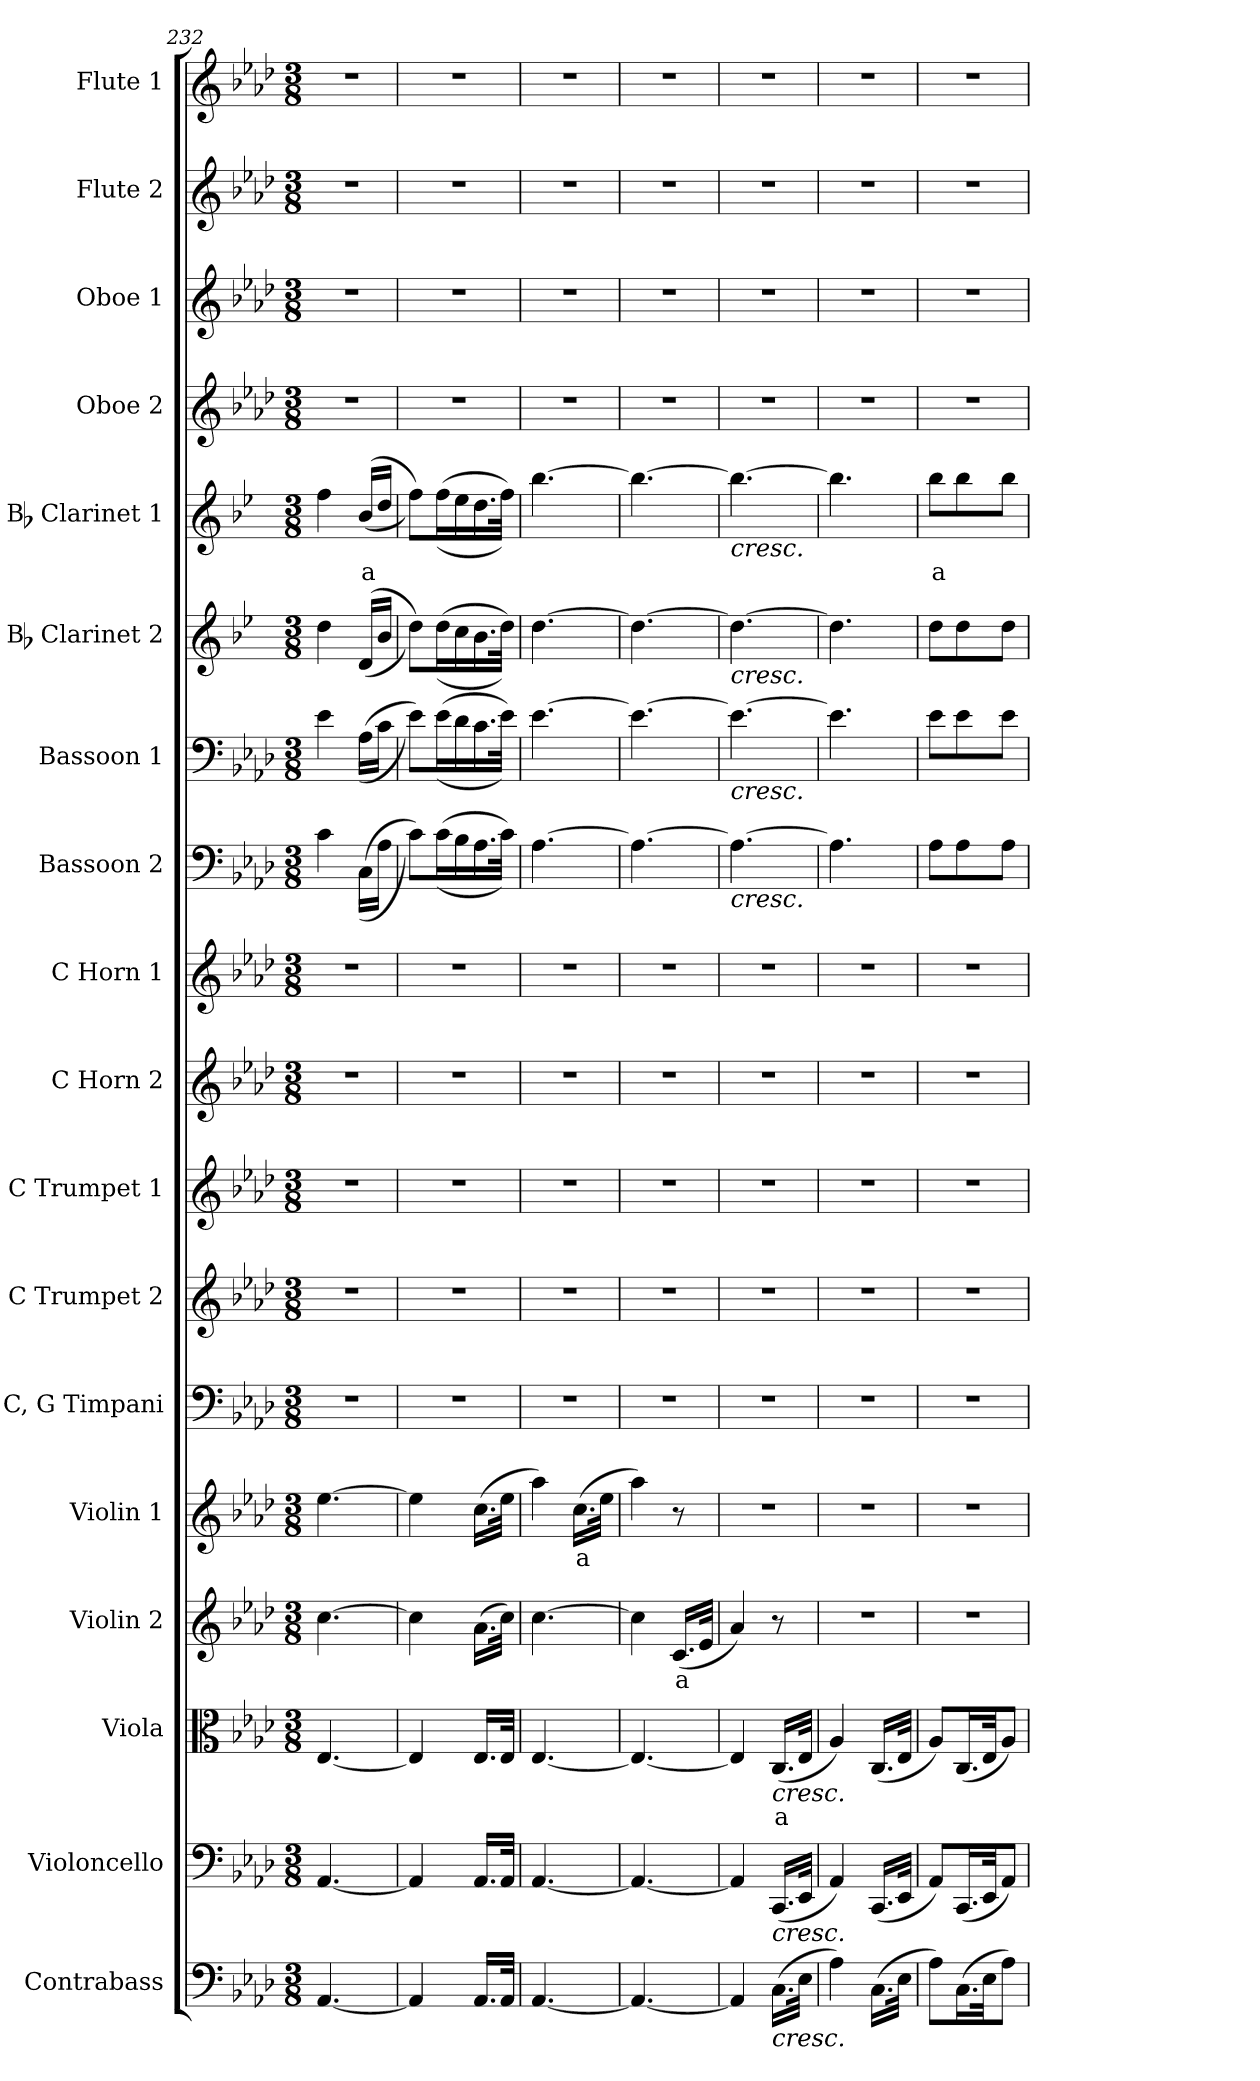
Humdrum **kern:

**kern	**kern	**kern	**text	**kern	**text	**kern	**text	**kern	**kern	**kern	**kern	**kern	**kern	**kern	**kern	**kern	**text	**kern	**kern	**kern	**kern
*part18	*part17	*part16	*part16	*part15	*part15	*part14	*part14	*part13	*part12	*part11	*part10	*part9	*part8	*part7	*part6	*part5	*part5	*part4	*part3	*part2	*part1
*staff18	*staff17	*staff16	*staff16	*staff15	*staff15	*staff14	*staff14	*staff13	*staff12	*staff11	*staff10	*staff9	*staff8	*staff7	*staff6	*staff5	*staff5	*staff4	*staff3	*staff2	*staff1
*I"Contrabass	*I"Violoncello	*I"Viola	*	*I"Violin 2	*	*I"Violin 1	*	*I"C, G Timpani	*I"C Trumpet 2	*I"C Trumpet 1	*I"C Horn 2	*I"C Horn 1	*I"Bassoon 2	*I"Bassoon 1	*I"Bb Clarinet 2	*I"Bb Clarinet 1	*	*I"Oboe 2	*I"Oboe 1	*I"Flute 2	*I"Flute 1
*I'Cb	*I'Vc	*I'Vla	*	*I'Vln 2	*	*I'Vln 1	*	*I'Timp	*I'Tpt 2	*I'Tpt 1	*I'Hn 2	*I'Hn 1	*I'Bsn 2	*I'Bsn 1	*I'Cl 2	*I'Cl 1	*	*I'Ob 2	*I'Ob 1	*I'Fl 2	*I'Fl 1
*clefF4	*clefF4	*clefC3	*	*clefG2	*	*clefG2	*	*clefF4	*clefG2	*clefG2	*clefG2	*clefG2	*clefF4	*clefF4	*clefG2	*clefG2	*	*clefG2	*clefG2	*clefG2	*clefG2
*ITrd7c12	*	*	*	*	*	*	*	*	*	*	*ITrd7c12	*ITrd7c12	*	*	*ITrd1c2	*ITrd1c2	*	*	*	*	*
*k[b-e-a-d-]	*k[b-e-a-d-]	*k[b-e-a-d-]	*	*k[b-e-a-d-]	*	*k[b-e-a-d-]	*	*k[b-e-a-d-]	*k[b-e-a-d-]	*k[b-e-a-d-]	*k[b-e-a-d-]	*k[b-e-a-d-]	*k[b-e-a-d-]	*k[b-e-a-d-]	*k[b-e-a-d-]	*k[b-e-a-d-]	*	*k[b-e-a-d-]	*k[b-e-a-d-]	*k[b-e-a-d-]	*k[b-e-a-d-]
*M3/8	*M3/8	*M3/8	*	*M3/8	*	*M3/8	*	*M3/8	*M3/8	*M3/8	*M3/8	*M3/8	*M3/8	*M3/8	*M3/8	*M3/8	*	*M3/8	*M3/8	*M3/8	*M3/8
=232	=232	=232	=232	=232	=232	=232	=232	=232	=232	=232	=232	=232	=232	=232	=232	=232	=232	=232	=232	=232	=232
[4.AAA-/	[4.AA-/	[4.E-/	.	[4.cc\	.	[4.ee-\	.	4.r	4.r	4.r	4.r	4.r	4c\	4e-\	4cc\	4ee-\	.	4.r	4.r	4.r	4.r
!	!	!	!	!	!	!	!	!	!	!	!	!	!	!	!	!	!LO:LY:b:color=#FF0000	!	!	!	!
.	.	.	.	.	.	.	.	.	.	.	.	.	((16C\LL	((16A-\LL	((16c/LL	((16a-/LL	a	.	.	.	.
.	.	.	.	.	.	.	.	.	.	.	.	.	16A-\JJ	16c\JJ	16a-/JJ	16cc/JJ	.	.	.	.	.
=233	=233	=233	=233	=233	=233	=233	=233	=233	=233	=233	=233	=233	=233	=233	=233	=233	=233	=233	=233	=233	=233
4AAA-/]	4AA-/]	4E-/]	.	4cc\]	.	4ee-\]	.	4.r	4.r	4.r	4.r	4.r	8c\L))	8e-\L))	8cc\L))	8ee-\L))	.	4.r	4.r	4.r	4.r
.	.	.	.	.	.	.	.	.	.	.	.	.	((16c\L	((16e-\L	((16cc\L	((16ee-\L	.	.	.	.	.
.	.	.	.	.	.	.	.	.	.	.	.	.	16B-\	16d-\	16b-\	16dd-\	.	.	.	.	.
16.AAA-/LL	16.AA-/LL	16.E-/LL	.	(16.a-\LL	.	(16.cc\LL	.	.	.	.	.	.	16.A-\	16.c\	16.a-\	16.cc\	.	.	.	.	.
32AAA-/JJk	32AA-/JJk	32E-/JJk	.	32cc\JJk)	.	32ee-\JJk	.	.	.	.	.	.	32c\JJk))	32e-\JJk))	32cc\JJk))	32ee-\JJk))	.	.	.	.	.
=234	=234	=234	=234	=234	=234	=234	=234	=234	=234	=234	=234	=234	=234	=234	=234	=234	=234	=234	=234	=234	=234
[4.AAA-/	[4.AA-/	[4.E-/	.	[4.cc\	.	4aa-\)	.	4.r	4.r	4.r	4.r	4.r	[4.A-\	[4.e-\	[4.cc\	[4.aa-\	.	4.r	4.r	4.r	4.r
!	!	!	!	!	!	!	!LO:LY:b:color=#FF0000	!	!	!	!	!	!	!	!	!	!	!	!	!	!
.	.	.	.	.	.	(16.cc\LL	a	.	.	.	.	.	.	.	.	.	.	.	.	.	.
.	.	.	.	.	.	32ee-\JJk	.	.	.	.	.	.	.	.	.	.	.	.	.	.	.
=235	=235	=235	=235	=235	=235	=235	=235	=235	=235	=235	=235	=235	=235	=235	=235	=235	=235	=235	=235	=235	=235
4.AAA-/_	4.AA-/_	4.E-/_	.	4cc\]	.	4aa-\)	.	4.r	4.r	4.r	4.r	4.r	4.A-\_	4.e-\_	4.cc\_	4.aa-\_	.	4.r	4.r	4.r	4.r
!	!	!	!	!	!LO:LY:b:color=#FF0000	!	!	!	!	!	!	!	!	!	!	!	!	!	!	!	!
.	.	.	.	(16.c/LL	a	8r	.	.	.	.	.	.	.	.	.	.	.	.	.	.	.
.	.	.	.	32e-/JJk	.	.	.	.	.	.	.	.	.	.	.	.	.	.	.	.	.
=236	=236	=236	=236	=236	=236	=236	=236	=236	=236	=236	=236	=236	=236	=236	=236	=236	=236	=236	=236	=236	=236
!	!	!	!	!	!	!	!	!	!	!	!	!	!	!	!	!LO:TX:b:i:t=cresc.	!	!	!	!	!
!	!	!	!	!	!	!	!	!	!	!	!	!	!	!	!LO:TX:b:i:t=cresc.	!	!	!	!	!	!
!	!	!	!	!	!	!	!	!	!	!	!	!	!	!LO:TX:b:i:t=cresc.	!	!	!	!	!	!	!
!	!	!	!	!	!	!	!	!	!	!	!	!	!LO:TX:b:i:t=cresc.	!	!	!	!	!	!	!	!
4AAA-/]	4AA-/]	4E-/]	.	4a-/)	.	4.r	.	4.r	4.r	4.r	4.r	4.r	4.A-\_	4.e-\_	4.cc\_	4.aa-\_	.	4.r	4.r	4.r	4.r
!	!	!LO:TX:b:i:t=cresc.	!	!	!	!	!	!	!	!	!	!	!	!	!	!	!	!	!	!	!
!	!LO:TX:b:i:t=cresc.	!	!	!	!	!	!	!	!	!	!	!	!	!	!	!	!	!	!	!	!
!LO:TX:b:i:t=cresc.	!	!	!	!	!	!	!	!	!	!	!	!	!	!	!	!	!	!	!	!	!
!	!	!	!LO:LY:b:color=#FF0000	!	!	!	!	!	!	!	!	!	!	!	!	!	!	!	!	!	!
(16.CC\LL	(16.CC/LL	(16.C/LL	a	8r	.	.	.	.	.	.	.	.	.	.	.	.	.	.	.	.	.
32EE-\JJk	32EE-/JJk	32E-/JJk	.	.	.	.	.	.	.	.	.	.	.	.	.	.	.	.	.	.	.
=237	=237	=237	=237	=237	=237	=237	=237	=237	=237	=237	=237	=237	=237	=237	=237	=237	=237	=237	=237	=237	=237
4AA-\)	4AA-/)	4A-/)	.	4.r	.	4.r	.	4.r	4.r	4.r	4.r	4.r	4.A-\]	4.e-\]	4.cc\]	4.aa-\]	.	4.r	4.r	4.r	4.r
(16.CC\LL	(16.CC/LL	(16.C/LL	.	.	.	.	.	.	.	.	.	.	.	.	.	.	.	.	.	.	.
32EE-\JJk	32EE-/JJk	32E-/JJk	.	.	.	.	.	.	.	.	.	.	.	.	.	.	.	.	.	.	.
=238	=238	=238	=238	=238	=238	=238	=238	=238	=238	=238	=238	=238	=238	=238	=238	=238	=238	=238	=238	=238	=238
!	!	!	!	!	!	!	!	!	!	!	!	!	!	!	!	!	!LO:LY:b:color=#FF0000	!	!	!	!
8AA-\L)	8AA-/L)	8A-/L)	.	4.r	.	4.r	.	4.r	4.r	4.r	4.r	4.r	8A-\L	8e-\L	8cc\L	8aa-\L	a	4.r	4.r	4.r	4.r
(16.CC\L	(16.CC/L	(16.C/L	.	.	.	.	.	.	.	.	.	.	8A-\	8e-\	8cc\	8aa-\	.	.	.	.	.
32EE-\JK	32EE-/JK	32E-/JK	.	.	.	.	.	.	.	.	.	.	.	.	.	.	.	.	.	.	.
8AA-\J)	8AA-/J)	8A-/J)	.	.	.	.	.	.	.	.	.	.	8A-\J	8e-\J	8cc\J	8aa-\J	.	.	.	.	.
=	=	=	=	=	=	=	=	=	=	=	=	=	=	=	=	=	=	=	=	=	=
*-	*-	*-	*-	*-	*-	*-	*-	*-	*-	*-	*-	*-	*-	*-	*-	*-	*-	*-	*-	*-	*-
